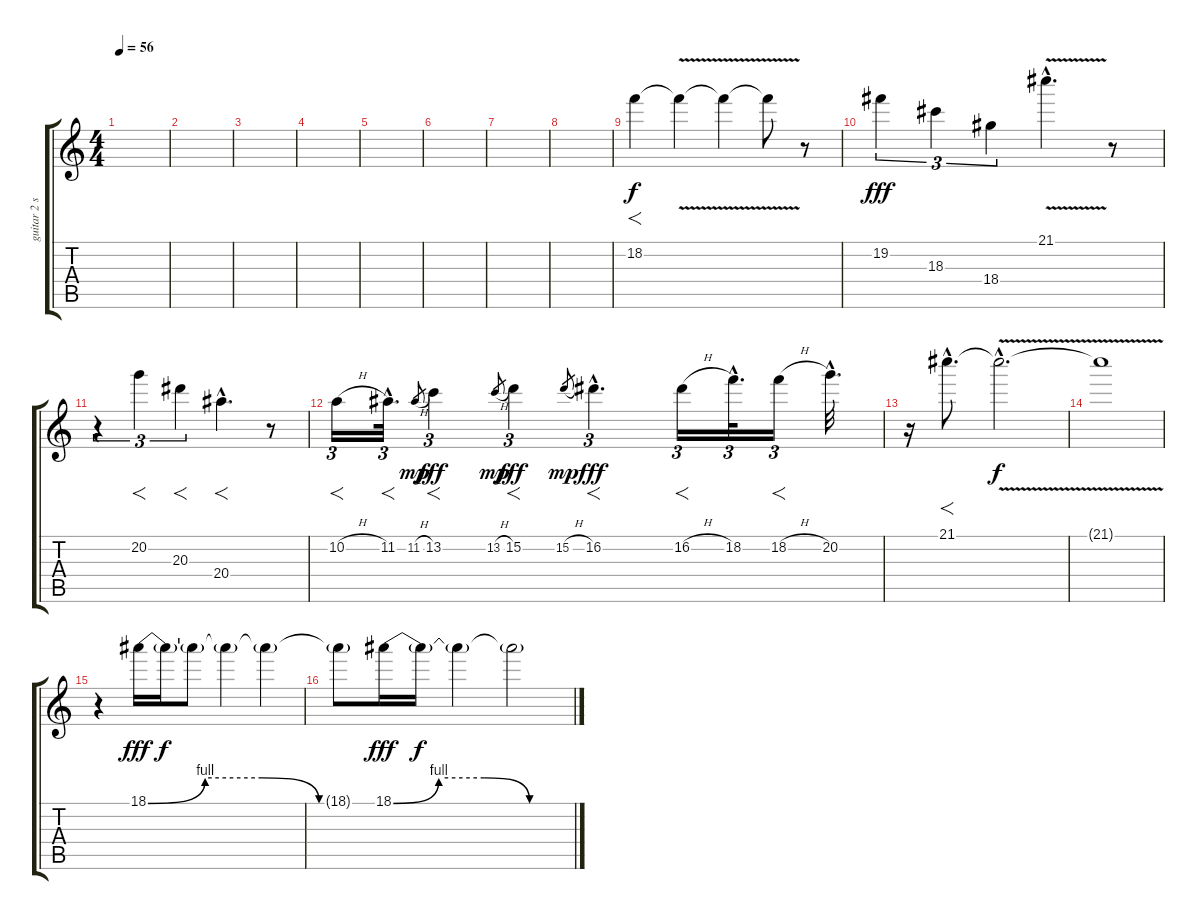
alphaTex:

\track ("guitar 2 solo" "guitar 2 s") {instrument distortionguitar}
\staff {score tabs}
\tuning (E4 B3 G3 D3 A2 E2) {hide}
\ts (4 4)
\tempo 56
\clef g2
\ks c
|
|
|
|
|
|
|
|
18.2.4{f} 18.2{v t}.4{dy f} 18.2{v t}.4 18.2{v t}.8 r.8 |
19.2.4{tu (3 2) dy fff} 18.3.4{tu (3 2)} 18.4.4{tu (3 2)} 21.1{v hac}.4{d} r.8 |
r.4{tu (3 2)} 20.2.4{f tu (3 2)} 20.3.4{f tu (3 2)} 20.4{hac}.4{f d} r.8 |
10.2{h}.16{f tu (3 2)} 11.2{hac}.32{f d tu (3 2)} 11.2{h}.8{gr dy mp} 13.2.4{f tu (3 2) dy fff} 13.2{h}.8{gr dy mp} 15.2.4{f tu (3 2) dy fff} 15.2{h}.8{gr dy mp} 16.2{hac}.4{f d tu (3 2) dy fff} 16.2{h}.16{f tu (3 2)} 18.2{hac}.32{d tu (3 2)} 18.2{h}.16{f tu (3 2)} 20.2{hac}.32{d} |
r.16 21.1{hac}.8{f d} 21.1{v hac t}.2{d dy f} |
21.1{v t}.1 |
r.4 18.1{be (custom 0 0 15 4 30 4 45 0 60 0)}.16{dy fff instrument electricguitarjazz} 18.1{t}.16{dy f} 18.1{t}.8 18.1{t}.4 18.1{t}.4 |
18.1{t}.8 18.1{be (custom 0 0 15 4 30 4 45 0 60 0)}.16{dy fff instrument electricguitarjazz} 18.1{t}.16{dy f} 18.1{t}.4 18.1{t}.2
